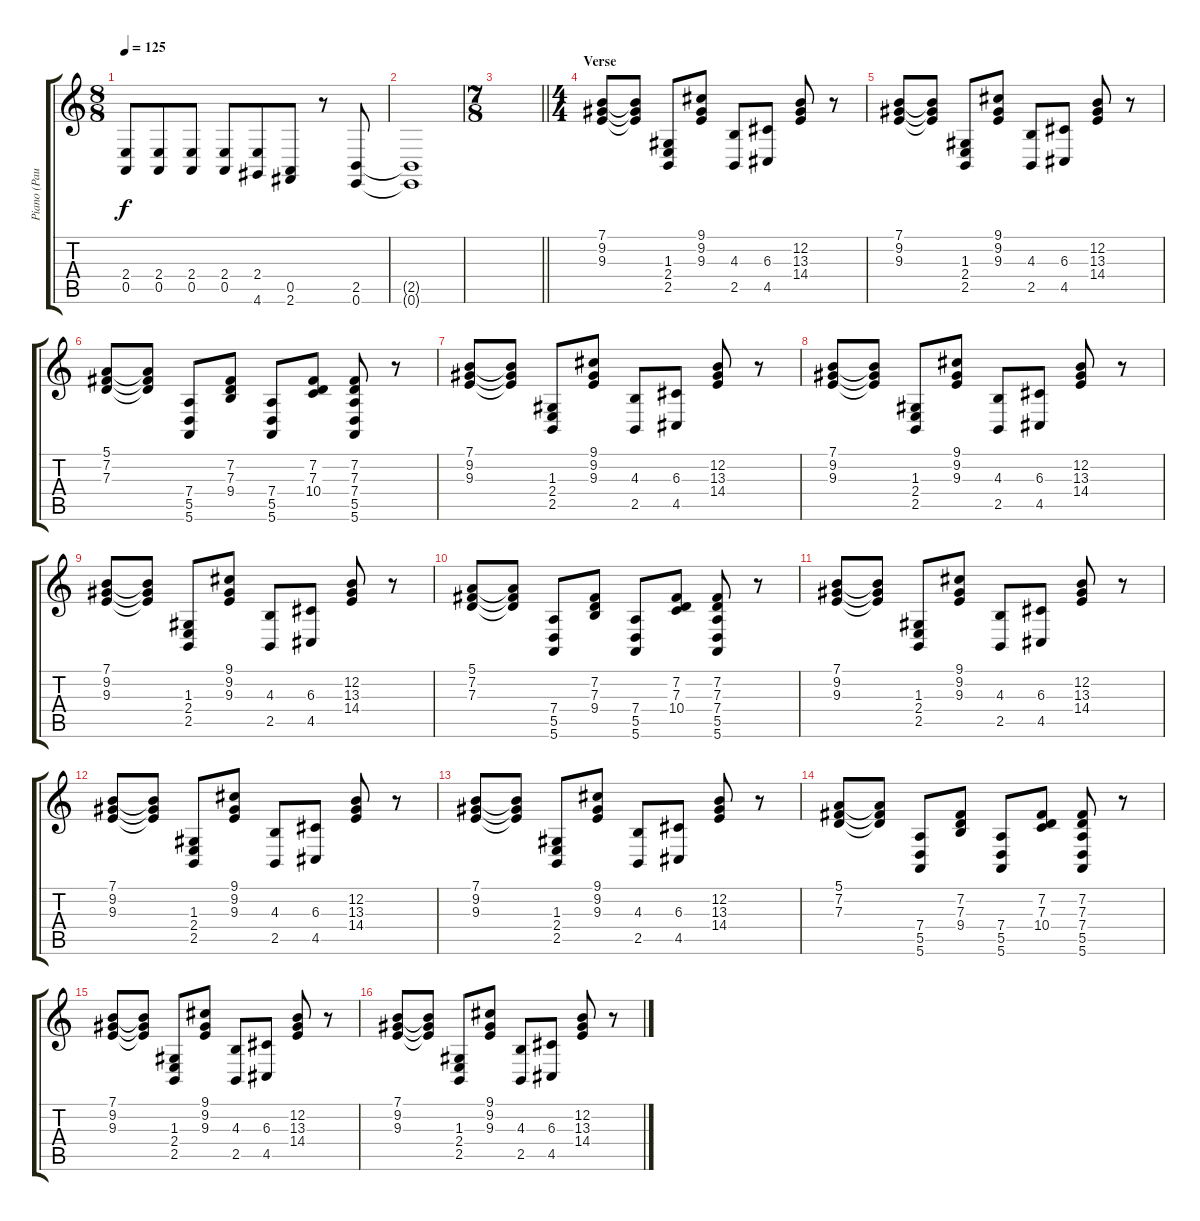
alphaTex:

\track ("Piano (Paul Raymond)" "Piano (Pau") {instrument acousticgrandpiano}
\staff {score tabs}
\tuning (E4 B3 G3 D3 A2 E2) {hide}
\ts (8 8)
\tempo 125
\clef g2
\ks c
(2.4 0.5).8{dy f} (2.4 0.5).8 (2.4 0.5).8 (2.4 0.5).8 (2.4 4.6).8 (0.5 2.6).8 r.8 (2.5 0.6).8 |
(2.5{t} 0.6{t}).1 |
\ts (7 8)
\barLineRight lightlight
|
\ts (4 4)
\section ("" "Verse")
(7.1 9.2 9.3).8 (7.1{t} 9.2{t} 9.3{t}).8 (1.3 2.4 2.5).8 (9.1 9.2 9.3).8 (4.3 2.5).8 (6.3 4.5).8 (12.2 13.3 14.4).8 r.8 |
(7.1 9.2 9.3).8 (7.1{t} 9.2{t} 9.3{t}).8 (1.3 2.4 2.5).8 (9.1 9.2 9.3).8 (4.3 2.5).8 (6.3 4.5).8 (12.2 13.3 14.4).8 r.8 |
(5.1 7.2 7.3).8 (5.1{t} 7.2{t} 7.3{t}).8 (7.4 5.5 5.6).8 (7.2 7.3 9.4).8 (7.4 5.5 5.6).8 (7.2 7.3 10.4).8 (7.2 7.3 7.4 5.5 5.6).8 r.8 |
(7.1 9.2 9.3).8 (7.1{t} 9.2{t} 9.3{t}).8 (1.3 2.4 2.5).8 (9.1 9.2 9.3).8 (4.3 2.5).8 (6.3 4.5).8 (12.2 13.3 14.4).8 r.8 |
(7.1 9.2 9.3).8 (7.1{t} 9.2{t} 9.3{t}).8 (1.3 2.4 2.5).8 (9.1 9.2 9.3).8 (4.3 2.5).8 (6.3 4.5).8 (12.2 13.3 14.4).8 r.8 |
(7.1 9.2 9.3).8 (7.1{t} 9.2{t} 9.3{t}).8 (1.3 2.4 2.5).8 (9.1 9.2 9.3).8 (4.3 2.5).8 (6.3 4.5).8 (12.2 13.3 14.4).8 r.8 |
(5.1 7.2 7.3).8 (5.1{t} 7.2{t} 7.3{t}).8 (7.4 5.5 5.6).8 (7.2 7.3 9.4).8 (7.4 5.5 5.6).8 (7.2 7.3 10.4).8 (7.2 7.3 7.4 5.5 5.6).8 r.8 |
(7.1 9.2 9.3).8 (7.1{t} 9.2{t} 9.3{t}).8 (1.3 2.4 2.5).8 (9.1 9.2 9.3).8 (4.3 2.5).8 (6.3 4.5).8 (12.2 13.3 14.4).8 r.8 |
(7.1 9.2 9.3).8 (7.1{t} 9.2{t} 9.3{t}).8 (1.3 2.4 2.5).8 (9.1 9.2 9.3).8 (4.3 2.5).8 (6.3 4.5).8 (12.2 13.3 14.4).8 r.8 |
(7.1 9.2 9.3).8 (7.1{t} 9.2{t} 9.3{t}).8 (1.3 2.4 2.5).8 (9.1 9.2 9.3).8 (4.3 2.5).8 (6.3 4.5).8 (12.2 13.3 14.4).8 r.8 |
(5.1 7.2 7.3).8 (5.1{t} 7.2{t} 7.3{t}).8 (7.4 5.5 5.6).8 (7.2 7.3 9.4).8 (7.4 5.5 5.6).8 (7.2 7.3 10.4).8 (7.2 7.3 7.4 5.5 5.6).8 r.8 |
(7.1 9.2 9.3).8 (7.1{t} 9.2{t} 9.3{t}).8 (1.3 2.4 2.5).8 (9.1 9.2 9.3).8 (4.3 2.5).8 (6.3 4.5).8 (12.2 13.3 14.4).8 r.8 |
(7.1 9.2 9.3).8 (7.1{t} 9.2{t} 9.3{t}).8 (1.3 2.4 2.5).8 (9.1 9.2 9.3).8 (4.3 2.5).8 (6.3 4.5).8 (12.2 13.3 14.4).8 r.8
